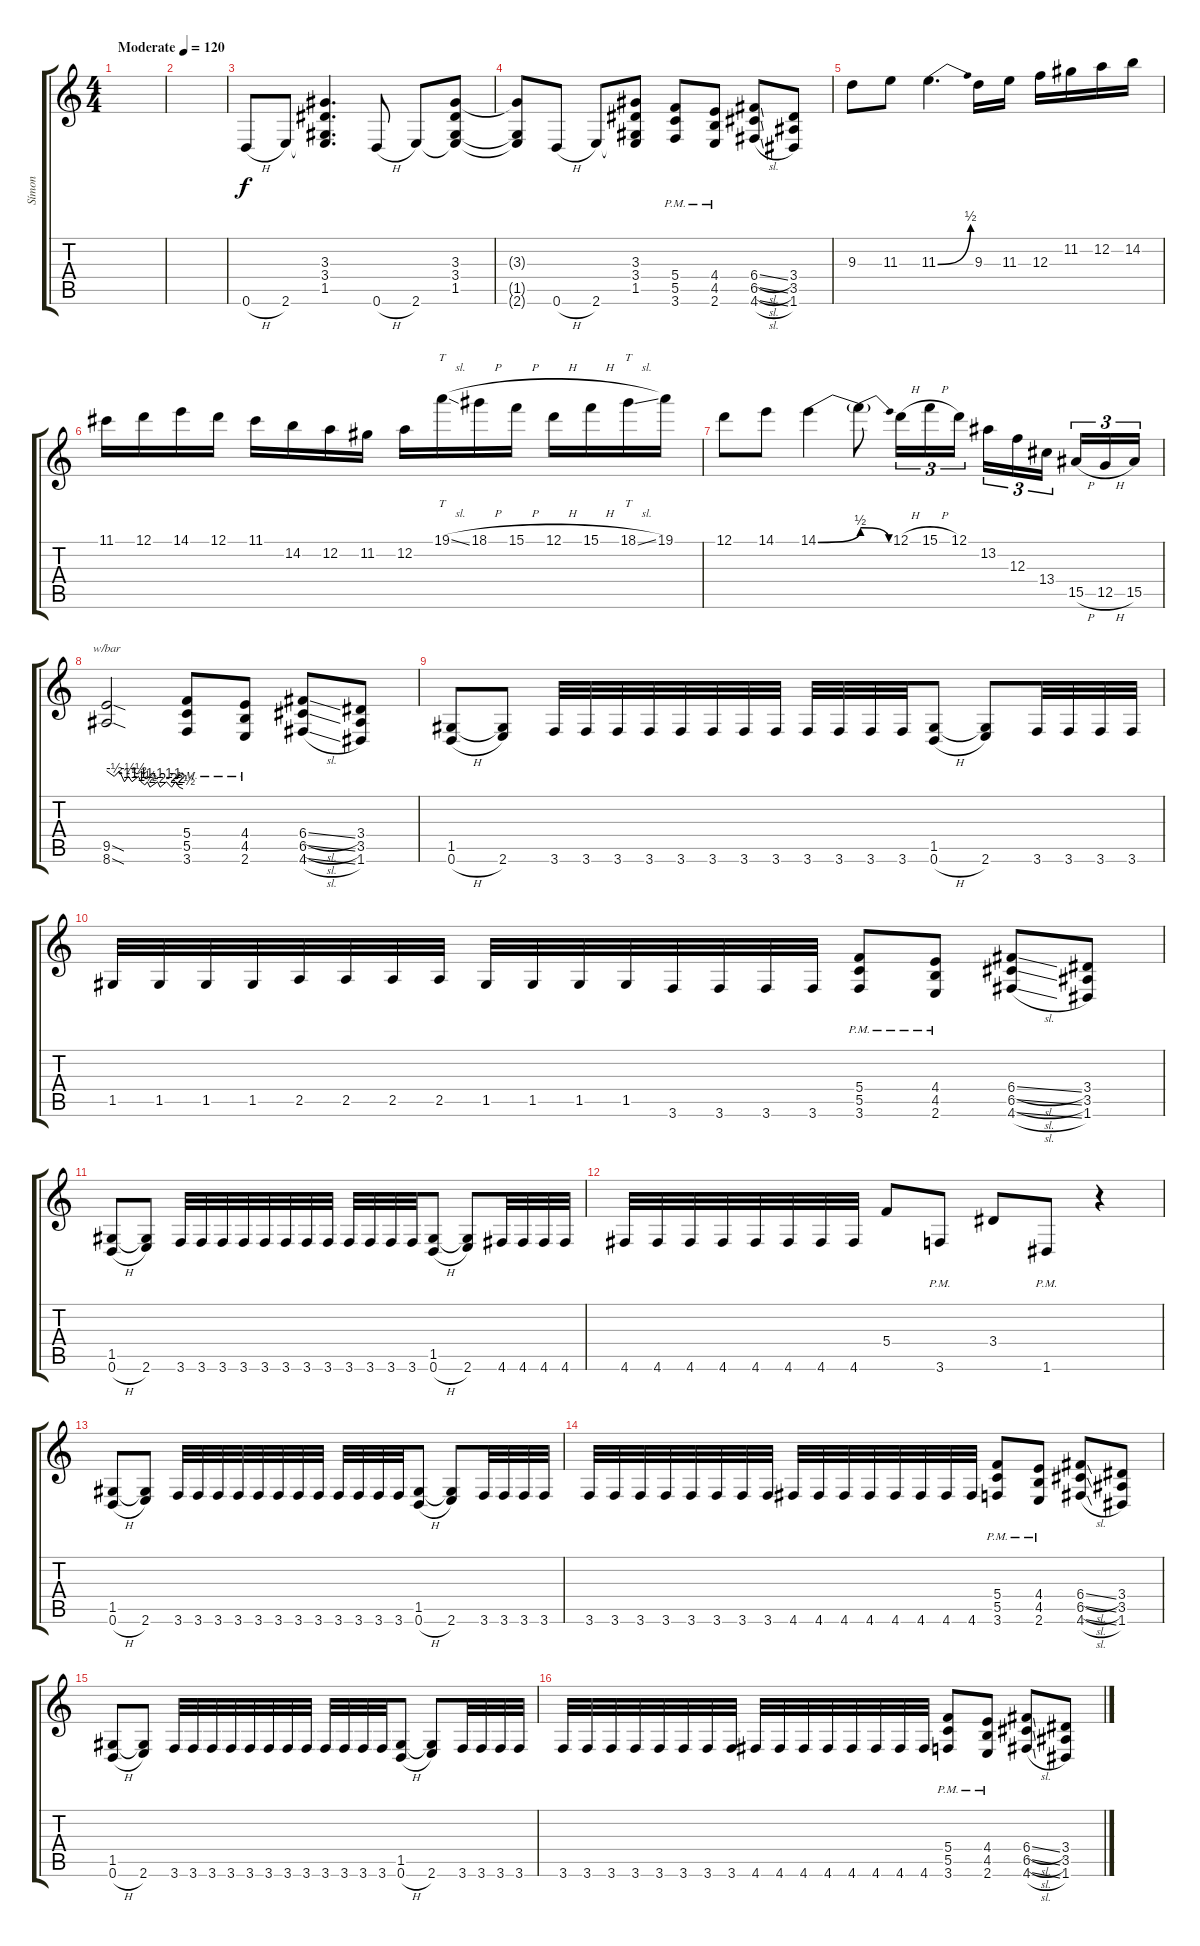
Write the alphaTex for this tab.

\track ("Símon" "Símon") {instrument distortionguitar}
\staff {score tabs}
\tuning (D4 A3 F3 C3 G2 D2) {hide}
\ts (4 4)
\tempo (120 "Moderate")
\clef g2
\ks c
|
|
0.6{h}.8 2.6.8 (3.3 3.4 1.5 2.6{t}).4{d} 0.6{h}.8 2.6.8 (3.3 3.4 1.5 2.6{t}).8 |
(3.3{t} 1.5{t} 2.6{t}).8 0.6{h}.8 2.6.8 (3.3 3.4 1.5 2.6{t}).8 (5.4{pm} 5.5{pm} 3.6{pm}).8{instrument distortionguitar} (4.4{pm} 4.5{pm} 2.6{pm}).8 (6.4{sl} 6.5{sl} 4.6{sl}).8 (3.4 3.5 1.6).8 |
9.3.8 11.3.8 11.3{be (bend 0 0 60 2)}.4{d} 9.3.16 11.3.16 12.3.16 11.2.16 12.2.16 14.2.16 |
11.1.16 12.1.16 14.1.16 12.1.16 11.1.16 14.2.16 12.2.16 11.2.16 12.2.16 19.1{sl}.16{tt} 18.1{h}.16 15.1{h}.16 12.1{h}.16 15.1{h}.16 18.1{sl}.16{tt} 19.1.16 |
12.1.8 14.1.8 14.1{be (bend 0 0 60 2)}.4 14.1{be (release 0 2 60 0) t}.8 12.1{h}.16{tu (3 2)} 15.1{h}.16{tu (3 2)} 12.1.16{tu (3 2)} 13.2.16{tu (3 2)} 12.3.16{tu (3 2)} 13.4.16{tu (3 2) beam splitsecondary} 15.5{h}.16{tu (3 2)} 12.5{h}.16{tu (3 2)} 15.5.16{tu (3 2)} |
(9.5{sod} 8.6{sod}).2{tbe (custom default 0 0 6 -2 10 0 14 -4 17 -2 20 -4 25 -2 27 -4 30 -6 32 -4 34 -8 40 -4 42 -8 47 -4 51 -8 54 -4 57 -8 60 -10)} (5.4{pm} 5.5{pm} 3.6{pm}).8 (4.4{pm} 4.5{pm} 2.6{pm}).8 (6.4{sl} 6.5{sl} 4.6{sl}).8 (3.4 3.5 1.6).8 |
(1.5 0.6{h}).8 (1.5{t} 2.6).8 3.6.32 3.6.32 3.6.32 3.6.32 3.6.32 3.6.32 3.6.32 3.6.32 3.6.32 3.6.32 3.6.32 3.6.32 (1.5 0.6{h}).8 (1.5{t} 2.6).8 3.6.32 3.6.32 3.6.32 3.6.32 |
1.5.32 1.5.32 1.5.32 1.5.32 2.5.32 2.5.32 2.5.32 2.5.32 1.5.32 1.5.32 1.5.32 1.5.32 3.6.32 3.6.32 3.6.32 3.6.32 (5.4{pm} 5.5{pm} 3.6{pm}).8 (4.4{pm} 4.5{pm} 2.6{pm}).8 (6.4{sl} 6.5{sl} 4.6{sl}).8 (3.4 3.5 1.6).8 |
(1.5 0.6{h}).8 (1.5{t} 2.6).8 3.6.32 3.6.32 3.6.32 3.6.32 3.6.32 3.6.32 3.6.32 3.6.32 3.6.32 3.6.32 3.6.32 3.6.32 (1.5 0.6{h}).8 (1.5{t} 2.6).8 4.6.32 4.6.32 4.6.32 4.6.32 |
4.6.32 4.6.32 4.6.32 4.6.32 4.6.32 4.6.32 4.6.32 4.6.32 5.4.8 3.6{pm}.8 3.4.8 1.6{pm}.8 r.4 |
(1.5 0.6{h}).8 (1.5{t} 2.6).8 3.6.32 3.6.32 3.6.32 3.6.32 3.6.32 3.6.32 3.6.32 3.6.32 3.6.32 3.6.32 3.6.32 3.6.32 (1.5 0.6{h}).8 (1.5{t} 2.6).8 3.6.32 3.6.32 3.6.32 3.6.32 |
3.6.32 3.6.32 3.6.32 3.6.32 3.6.32 3.6.32 3.6.32 3.6.32 4.6.32 4.6.32 4.6.32 4.6.32 4.6.32 4.6.32 4.6.32 4.6.32 (5.4{pm} 5.5{pm} 3.6{pm}).8 (4.4{pm} 4.5{pm} 2.6{pm}).8 (6.4{sl} 6.5{sl} 4.6{sl}).8 (3.4 3.5 1.6).8 |
(1.5 0.6{h}).8 (1.5{t} 2.6).8 3.6.32 3.6.32 3.6.32 3.6.32 3.6.32 3.6.32 3.6.32 3.6.32 3.6.32 3.6.32 3.6.32 3.6.32 (1.5 0.6{h}).8 (1.5{t} 2.6).8 3.6.32 3.6.32 3.6.32 3.6.32 |
3.6.32 3.6.32 3.6.32 3.6.32 3.6.32 3.6.32 3.6.32 3.6.32 4.6.32 4.6.32 4.6.32 4.6.32 4.6.32 4.6.32 4.6.32 4.6.32 (5.4{pm} 5.5{pm} 3.6{pm}).8 (4.4{pm} 4.5{pm} 2.6{pm}).8 (6.4{sl} 6.5{sl} 4.6{sl}).8 (3.4 3.5 1.6).8
